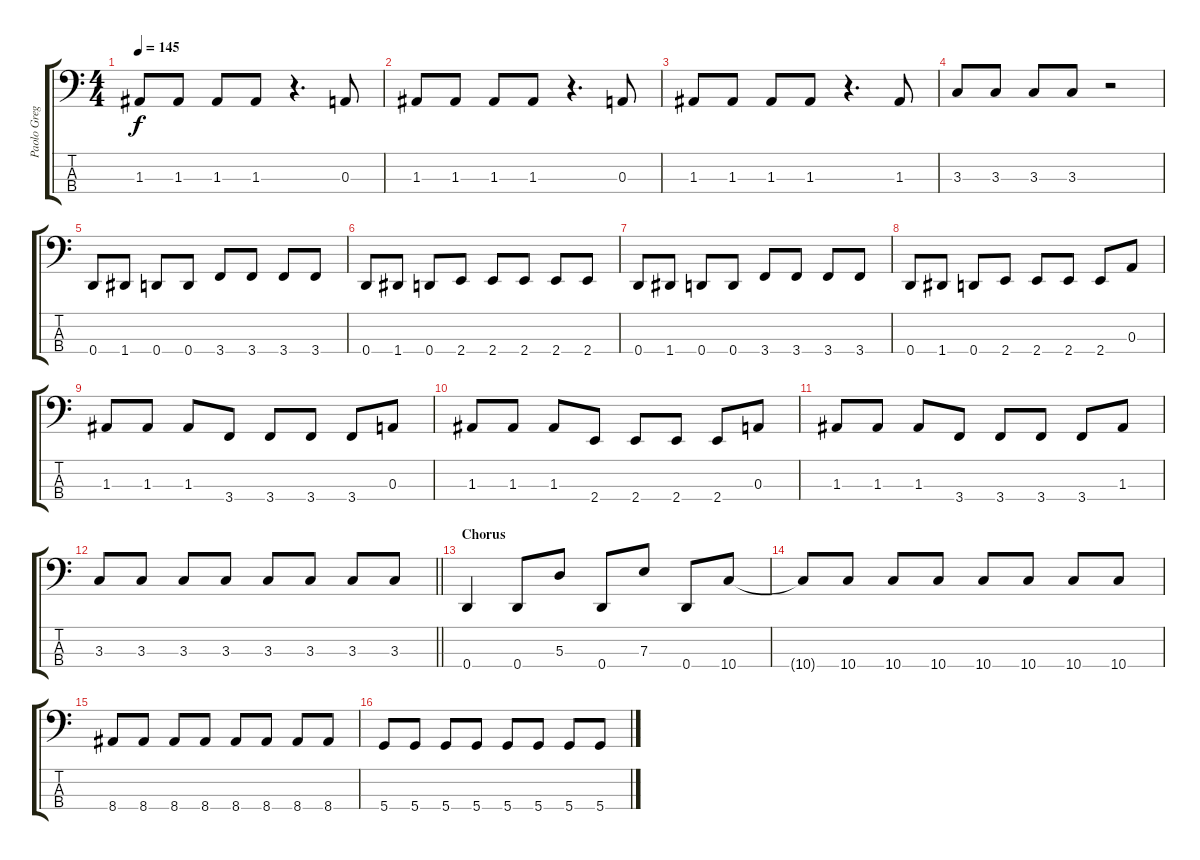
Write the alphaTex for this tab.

\track ("Paolo Gregoletto" "Paolo Greg") {instrument electricbasspick}
\staff {score tabs}
\tuning (G2 D2 A1 D1) {hide}
\ts (4 4)
\tempo 145
\clef f4
\ks c
1.3.8{dy f} 1.3.8 1.3.8 1.3.8 r.4{d} 0.3.8 |
1.3.8 1.3.8 1.3.8 1.3.8 r.4{d} 0.3.8 |
1.3.8 1.3.8 1.3.8 1.3.8 r.4{d} 1.3.8 |
3.3.8 3.3.8 3.3.8 3.3.8 r.2 |
0.4.8 1.4.8 0.4.8 0.4.8 3.4.8 3.4.8 3.4.8 3.4.8 |
0.4.8 1.4.8 0.4.8 2.4.8 2.4.8 2.4.8 2.4.8 2.4.8 |
0.4.8 1.4.8 0.4.8 0.4.8 3.4.8 3.4.8 3.4.8 3.4.8 |
0.4.8 1.4.8 0.4.8 2.4.8 2.4.8 2.4.8 2.4.8 0.3.8 |
1.3.8 1.3.8 1.3.8 3.4.8 3.4.8 3.4.8 3.4.8 0.3.8 |
1.3.8 1.3.8 1.3.8 2.4.8 2.4.8 2.4.8 2.4.8 0.3.8 |
1.3.8 1.3.8 1.3.8 3.4.8 3.4.8 3.4.8 3.4.8 1.3.8 |
\barLineRight lightlight
3.3.8 3.3.8 3.3.8 3.3.8 3.3.8 3.3.8 3.3.8 3.3.8 |
\section ("" "Chorus")
0.4.4 0.4.8 5.3.8 0.4.8 7.3.8 0.4.8 10.4.8 |
10.4{t}.8 10.4.8 10.4.8 10.4.8 10.4.8 10.4.8 10.4.8 10.4.8 |
8.4.8 8.4.8 8.4.8 8.4.8 8.4.8 8.4.8 8.4.8 8.4.8 |
5.4.8 5.4.8 5.4.8 5.4.8 5.4.8 5.4.8 5.4.8 5.4.8
